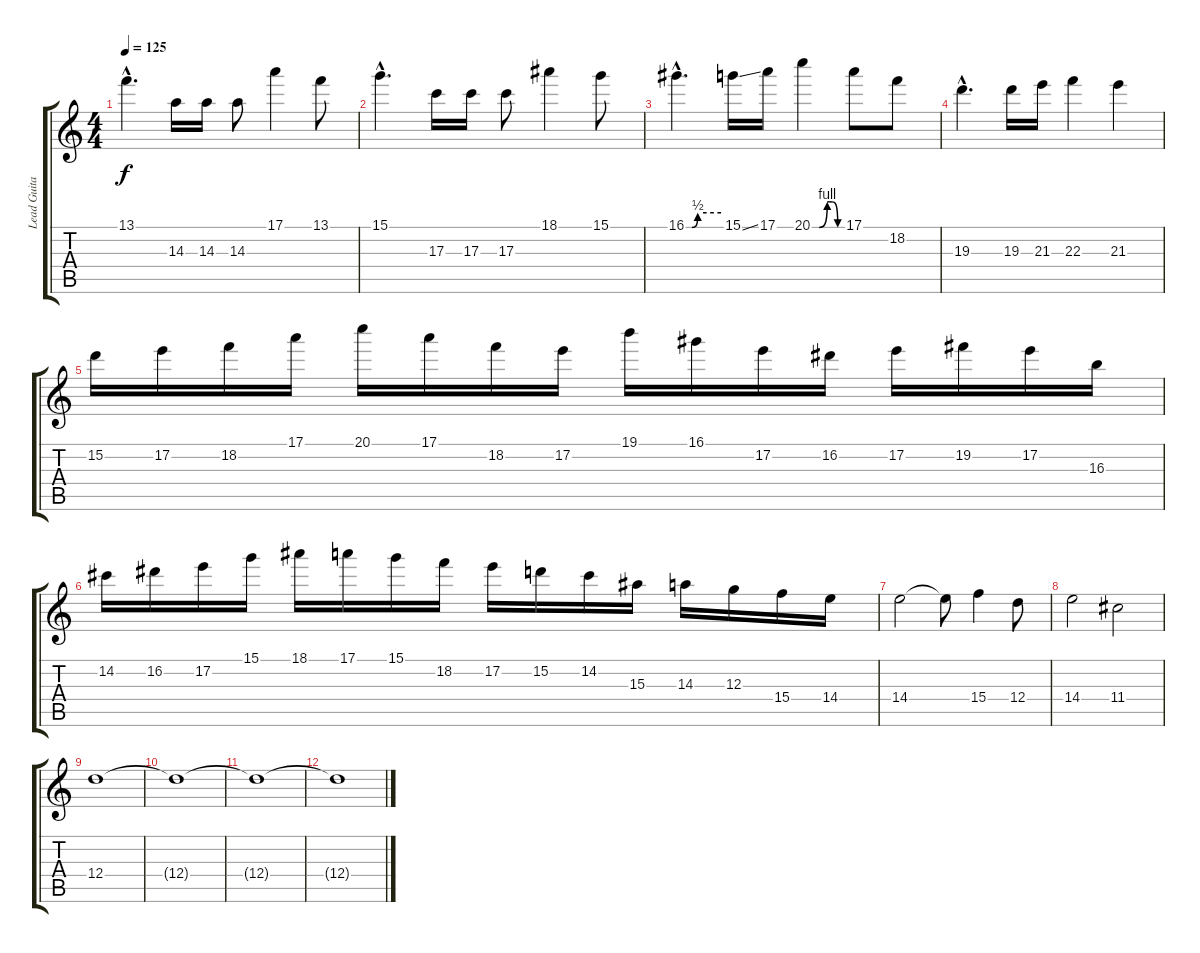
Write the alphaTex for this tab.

\track ("Lead Guitar" "Lead Guita") {instrument overdrivenguitar}
\staff {score tabs}
\tuning (E4 B3 G3 D3 A2 E2) {hide}
\ts (4 4)
\tempo 125
\clef g2
\ks c
13.1{hac}.4{d dy f} 14.3.16 14.3.16 14.3.8 17.1.4 13.1.8 |
15.1{hac}.4{d} 17.3.16 17.3.16 17.3.8 18.1.4 15.1.8 |
16.1{be (custom 0 0 10 0 20 2 60 2) hac}.4{d} 15.1{ss}.16 17.1.16 20.1{be (custom 0 0 14 0 30 4 40 4 51 0 60 0)}.4 17.1.8 18.2.8 |
19.3{hac}.4{d} 19.3.16 21.3.16 22.3.4 21.3.4 |
15.2.16 17.2.16 18.2.16 17.1.16 20.1.16 17.1.16 18.2.16 17.2.16 19.1.16 16.1.16 17.2.16 16.2.16 17.2.16 19.2.16 17.2.16 16.3.16 |
14.2.16 16.2.16 17.2.16 15.1.16 18.1.16 17.1.16 15.1.16 18.2.16 17.2.16 15.2.16 14.2.16 15.3.16 14.3.16 12.3.16 15.4.16 14.4.16 |
14.4.2 14.4{t}.8 15.4.4 12.4.8 |
14.4.2 11.4.2 |
12.4.1 |
12.4{t}.1 |
12.4{t}.1 |
12.4{t}.1
